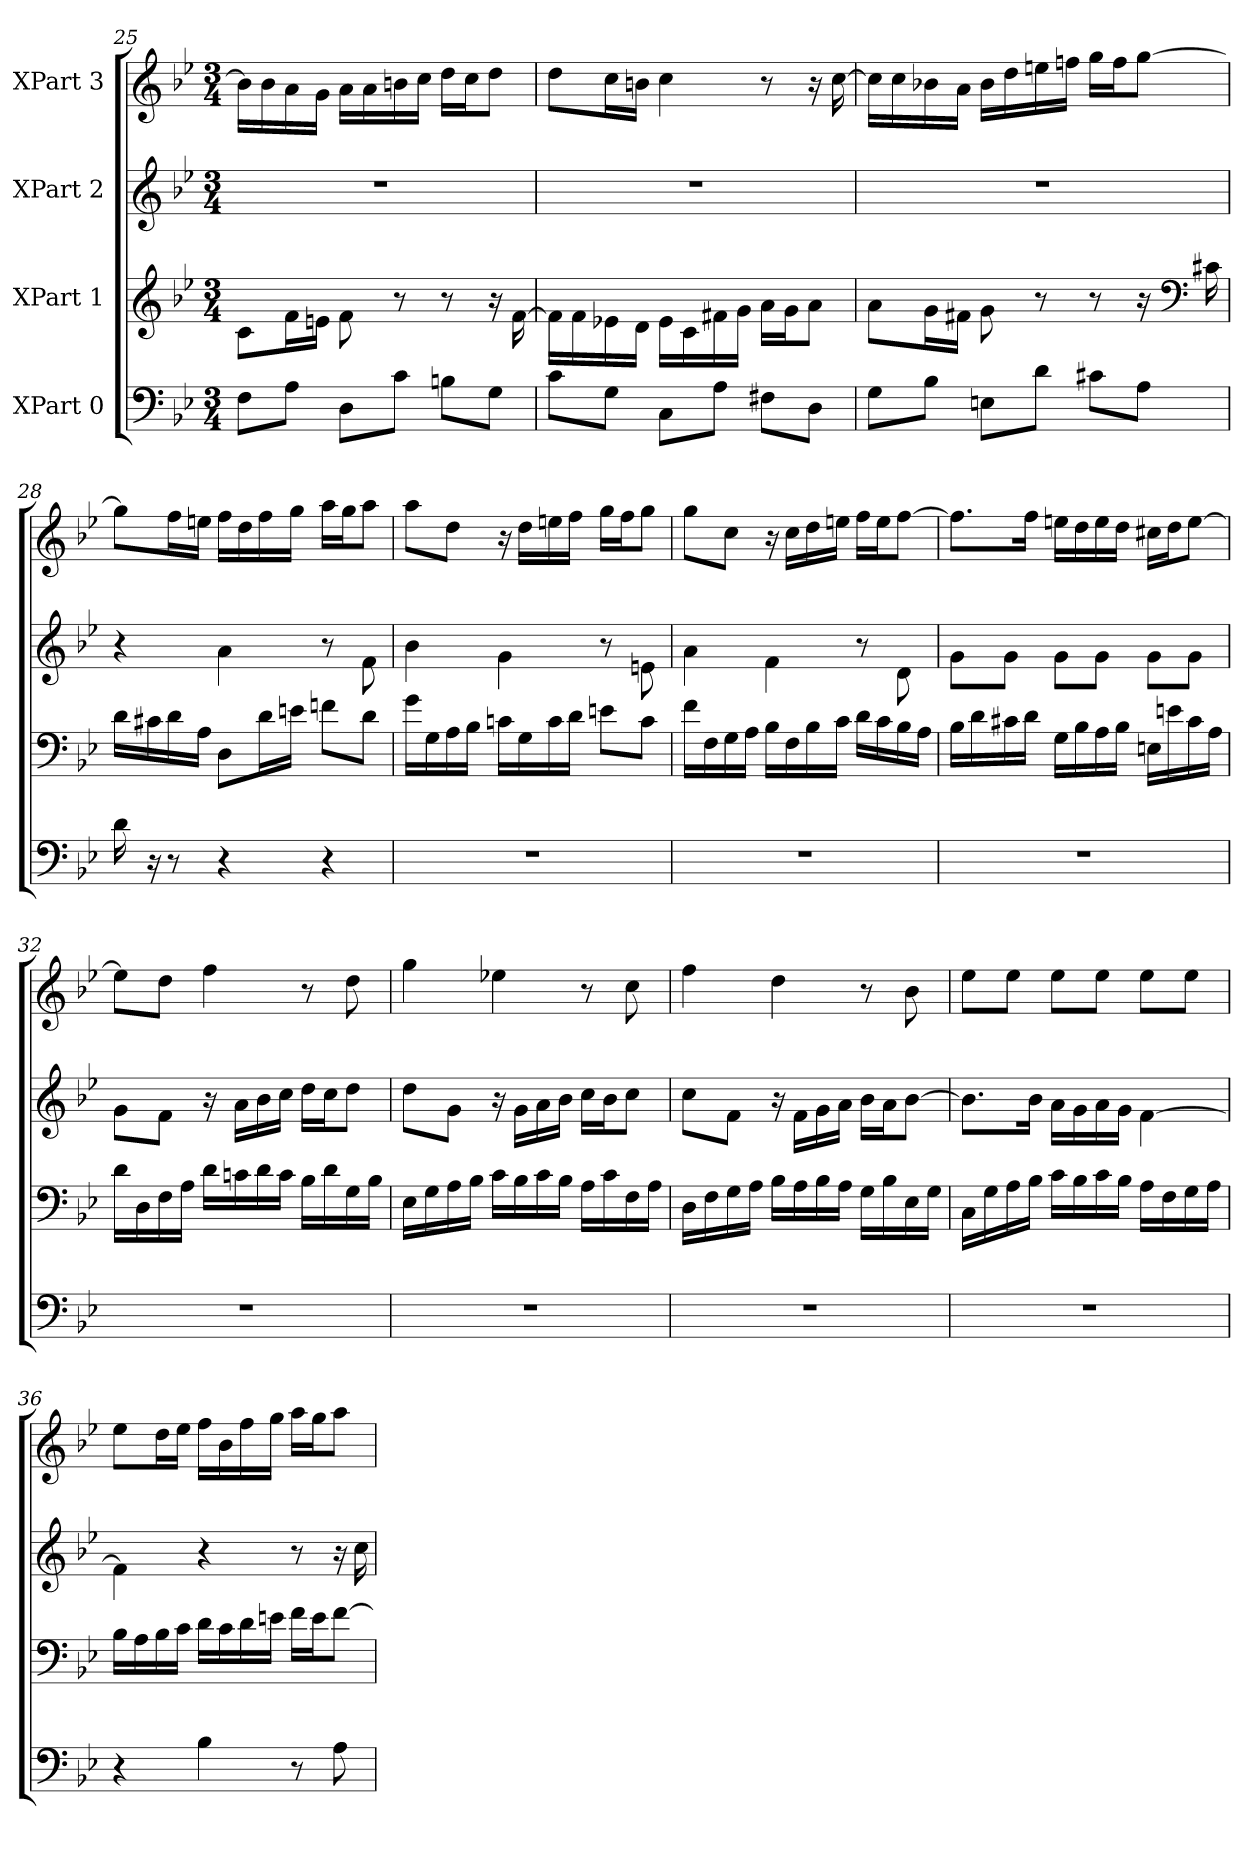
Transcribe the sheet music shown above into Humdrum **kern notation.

**kern	**kern	**kern	**kern
*part4	*part3	*part2	*part1
*staff4	*staff3	*staff2	*staff1
*I"XPart 0	*I"XPart 1	*I"XPart 2	*I"XPart 3
*clefF4	*clefG2	*clefG2	*clefG2
*k[b-e-]	*k[b-e-]	*k[b-e-]	*k[b-e-]
*M3/4	*M3/4	*M3/4	*M3/4
=25	=25	=25	=25
8F\L	8c\L	2.r	16b-\L]
.	.	.	16b-\
8A\J	16f\	.	16a\
.	16en\J	.	16g\J
8D\L	8f\	.	16a\L
.	.	.	16a\
8c\J	8r	.	16bn\
.	.	.	16cc\J
8Bn\L	8r	.	16dd\L
.	.	.	16cc\
8G\J	16r	.	8dd\J
.	[16f\	.	.
=26	=26	=26	=26
8c\L	16f\L]	2.r	8dd\L
.	16f\	.	.
8G\J	16e-X\	.	16cc\
.	16d\J	.	16bn\J
8C\L	16e-\L	.	4cc\
.	16c\	.	.
8A\J	16f#X\	.	.
.	16g\J	.	.
8F#X\L	16a\L	.	8r
.	16g\	.	.
8D\J	8a\J	.	16r
.	.	.	[16cc\
=27	=27	=27	=27
8G\L	8a\L	2.r	16cc\L]
.	.	.	16cc\
8B-\J	16g\	.	16b-X\
.	16f#X\J	.	16a\J
8En\L	8g\	.	16b-\L
.	.	.	16dd\
8d\J	8r	.	16een\
.	.	.	16ffn\J
8c#X\L	8r	.	16gg\L
.	.	.	16ff\
8A\J	16r	.	[8gg\J
*	*clefF4	*	*
.	16c#X\	.	.
=28	=28	=28	=28
16d\	16d\L	4r	8gg\L]
16r	16c#X\	.	.
8r	16d\	.	16ff\
.	16A\J	.	16een\J
4r	8D\L	4a\	16ff\L
.	.	.	16dd\
.	16d\	.	16ff\
.	16en\J	.	16gg\J
4r	8fn\L	8r	16aa\L
.	.	.	16gg\
.	8d\J	8f\	8aa\J
=29	=29	=29	=29
2.r	16g\L	4b-\	8aa\L
.	16G\	.	.
.	16A\	.	8dd\J
.	16B-\J	.	.
.	16cn\L	4g\	16r
.	16G\	.	16dd\L
.	16c\	.	16een\
.	16d\J	.	16ff\J
.	8en\L	8r	16gg\L
.	.	.	16ff\
.	8c\J	8en\	8gg\J
=30	=30	=30	=30
2.r	16f\L	4a\	8gg\L
.	16F\	.	.
.	16G\	.	8cc\J
.	16A\J	.	.
.	16B-\L	4f\	16r
.	16F\	.	16cc\L
.	16B-\	.	16dd\
.	16c\J	.	16een\J
.	16d\L	8r	16ff\L
.	16c\	.	16ee\
.	16B-\	8d\	[8ff\J
.	16A\J	.	.
=31	=31	=31	=31
2.r	16B-\L	8g\L	8.ff\L]
.	16d\	.	.
.	16c#X\	8g\J	.
.	16d\J	.	16ff\J
.	16G\L	8g\L	16een\L
.	16B-\	.	16dd\
.	16A\	8g\J	16ee\
.	16B-\J	.	16dd\J
.	16En\L	8g\L	16cc#X\L
.	16en\	.	16dd\
.	16c#\	8g\J	[8ee\J
.	16A\J	.	.
=32	=32	=32	=32
2.r	16d\L	8g\L	8een\L]
.	16D\	.	.
.	16F\	8f\J	8dd\J
.	16A\J	.	.
.	16d\L	16r	4ff\
.	16cn\	16a\L	.
.	16d\	16b-\	.
.	16c\J	16cc\J	.
.	16B-\L	16dd\L	8r
.	16d\	16cc\	.
.	16G\	8dd\J	8dd\
.	16B-\J	.	.
=33	=33	=33	=33
2.r	16E-\L	8dd\L	4gg\
.	16G\	.	.
.	16A\	8g\J	.
.	16B-\J	.	.
.	16c\L	16r	4ee-X\
.	16B-\	16g\L	.
.	16c\	16a\	.
.	16B-\J	16b-\J	.
.	16A\L	16cc\L	8r
.	16c\	16b-\	.
.	16F\	8cc\J	8cc\
.	16A\J	.	.
=34	=34	=34	=34
2.r	16D\L	8cc\L	4ff\
.	16F\	.	.
.	16G\	8f\J	.
.	16A\J	.	.
.	16B-\L	16r	4dd\
.	16A\	16f\L	.
.	16B-\	16g\	.
.	16A\J	16a\J	.
.	16G\L	16b-\L	8r
.	16B-\	16a\	.
.	16E-\	[8b-\J	8b-\
.	16G\J	.	.
=35	=35	=35	=35
2.r	16C\L	8.b-\L]	8ee-\L
.	16G\	.	.
.	16A\	.	8ee-\J
.	16B-\J	16b-\J	.
.	16c\L	16a\L	8ee-\L
.	16B-\	16g\	.
.	16c\	16a\	8ee-\J
.	16B-\J	16g\J	.
.	16A\L	[4f\	8ee-\L
.	16F\	.	.
.	16G\	.	8ee-\J
.	16A\J	.	.
=36	=36	=36	=36
4r	16B-\L	4f\]	8ee-\L
.	16A\	.	.
.	16B-\	.	16dd\
.	16c\J	.	16ee-\J
4B-\	16d\L	4r	16ff\L
.	16c\	.	16b-\
.	16d\	.	16ff\
.	16en\J	.	16gg\J
8r	16f\L	8r	16aa\L
.	16e\	.	16gg\
8A\	[8f\J	16r	8aa\J
.	.	16cc\	.
=	=	=	=
*-	*-	*-	*-
